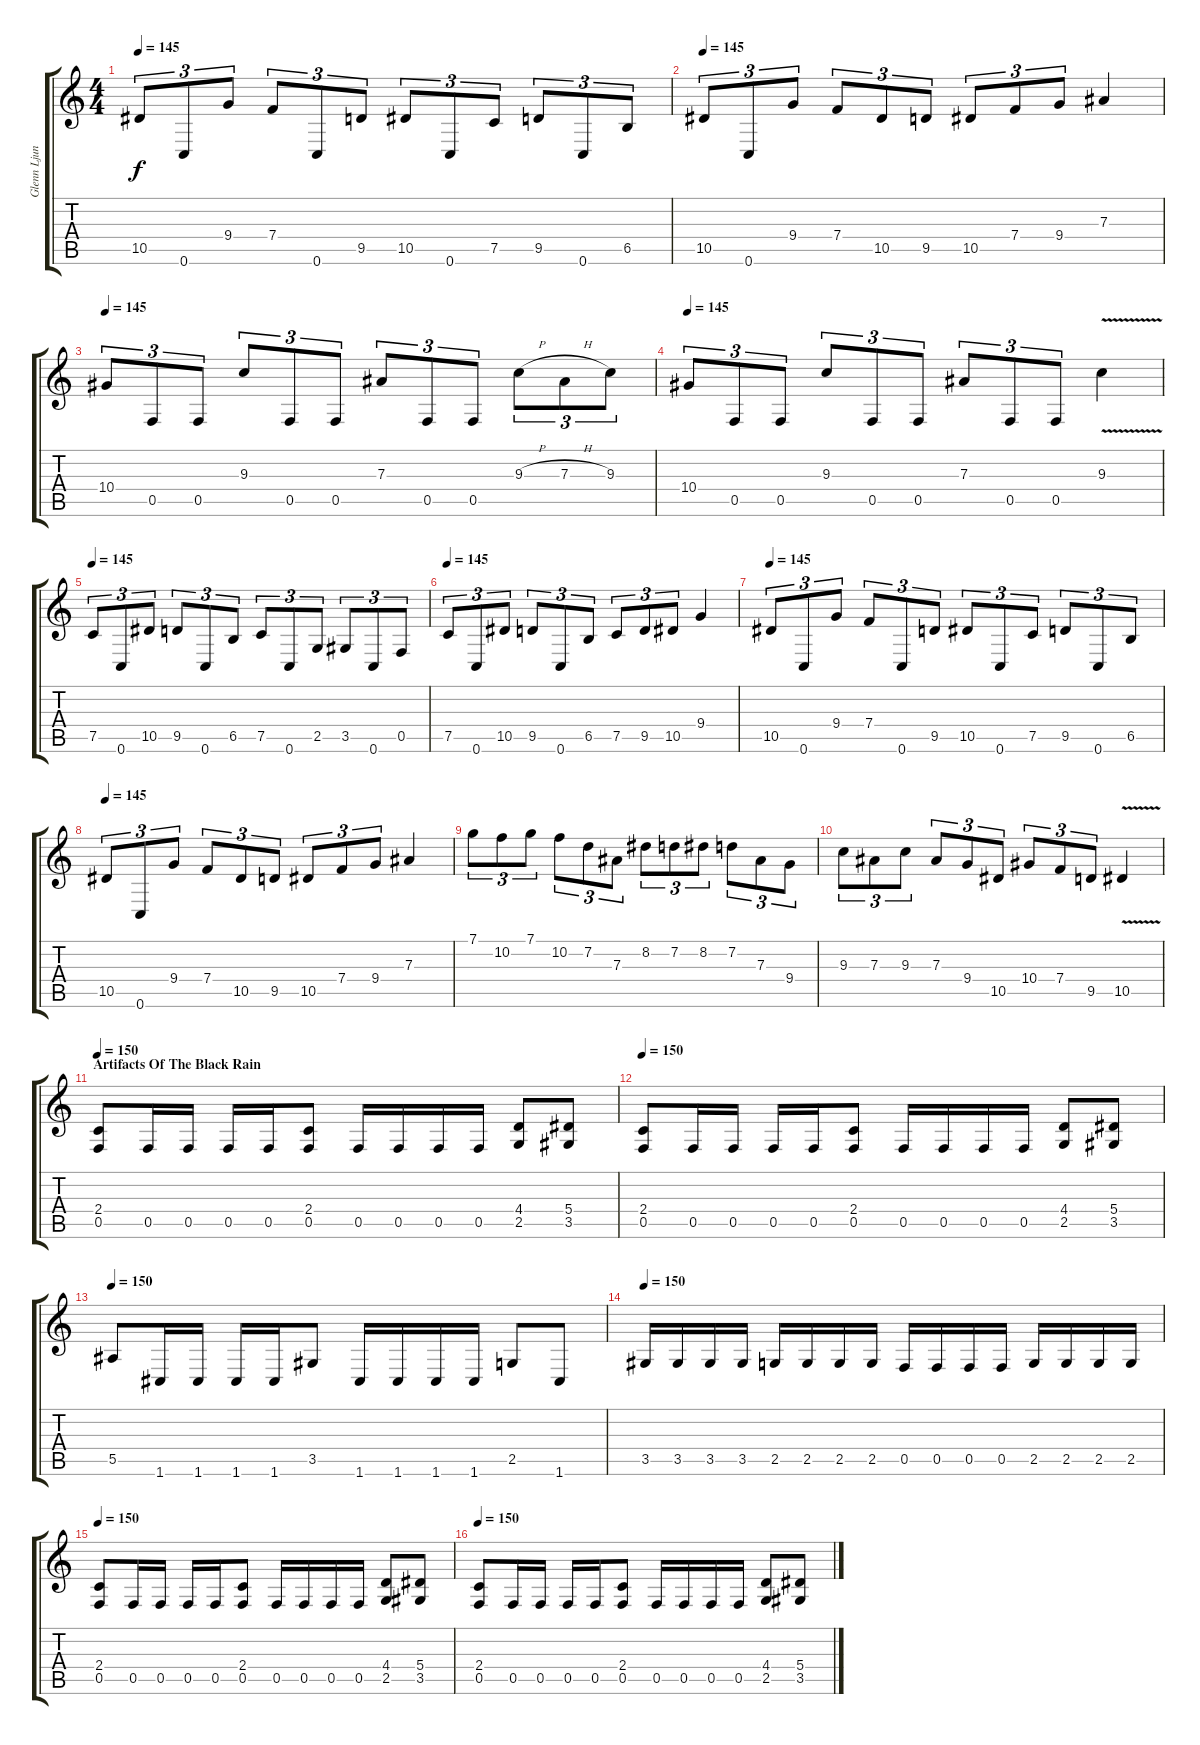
\track ("Glenn Ljungstrom" "Glenn Ljun") {instrument overdrivenguitar}
\staff {score tabs}
\tuning (C4 G3 Eb3 Bb2 F2 C2) {hide}
\ts (4 4)
\tempo 145
\clef g2
\ks c
10.5.8{tu (3 2) dy f} 0.6.8{tu (3 2)} 9.4.8{tu (3 2)} 7.4.8{tu (3 2)} 0.6.8{tu (3 2)} 9.5.8{tu (3 2)} 10.5.8{tu (3 2)} 0.6.8{tu (3 2)} 7.5.8{tu (3 2)} 9.5.8{tu (3 2)} 0.6.8{tu (3 2)} 6.5.8{tu (3 2)} |
\tempo 145
10.5.8{tu (3 2)} 0.6.8{tu (3 2)} 9.4.8{tu (3 2)} 7.4.8{tu (3 2)} 10.5.8{tu (3 2)} 9.5.8{tu (3 2)} 10.5.8{tu (3 2)} 7.4.8{tu (3 2)} 9.4.8{tu (3 2)} 7.3.4 |
\tempo 145
10.4.8{tu (3 2)} 0.5.8{tu (3 2)} 0.5.8{tu (3 2)} 9.3.8{tu (3 2)} 0.5.8{tu (3 2)} 0.5.8{tu (3 2)} 7.3.8{tu (3 2)} 0.5.8{tu (3 2)} 0.5.8{tu (3 2)} 9.3{h}.8{tu (3 2)} 7.3{h}.8{tu (3 2)} 9.3.8{tu (3 2)} |
\tempo 145
10.4.8{tu (3 2)} 0.5.8{tu (3 2)} 0.5.8{tu (3 2)} 9.3.8{tu (3 2)} 0.5.8{tu (3 2)} 0.5.8{tu (3 2)} 7.3.8{tu (3 2)} 0.5.8{tu (3 2)} 0.5.8{tu (3 2)} 9.3{v}.4 |
\tempo 145
7.5.8{tu (3 2)} 0.6.8{tu (3 2)} 10.5.8{tu (3 2)} 9.5.8{tu (3 2)} 0.6.8{tu (3 2)} 6.5.8{tu (3 2)} 7.5.8{tu (3 2)} 0.6.8{tu (3 2)} 2.5.8{tu (3 2)} 3.5.8{tu (3 2)} 0.6.8{tu (3 2)} 0.5.8{tu (3 2)} |
\tempo 145
7.5.8{tu (3 2)} 0.6.8{tu (3 2)} 10.5.8{tu (3 2)} 9.5.8{tu (3 2)} 0.6.8{tu (3 2)} 6.5.8{tu (3 2)} 7.5.8{tu (3 2)} 9.5.8{tu (3 2)} 10.5.8{tu (3 2)} 9.4.4 |
\tempo 145
10.5.8{tu (3 2)} 0.6.8{tu (3 2)} 9.4.8{tu (3 2)} 7.4.8{tu (3 2)} 0.6.8{tu (3 2)} 9.5.8{tu (3 2)} 10.5.8{tu (3 2)} 0.6.8{tu (3 2)} 7.5.8{tu (3 2)} 9.5.8{tu (3 2)} 0.6.8{tu (3 2)} 6.5.8{tu (3 2)} |
\tempo 145
10.5.8{tu (3 2)} 0.6.8{tu (3 2)} 9.4.8{tu (3 2)} 7.4.8{tu (3 2)} 10.5.8{tu (3 2)} 9.5.8{tu (3 2)} 10.5.8{tu (3 2)} 7.4.8{tu (3 2)} 9.4.8{tu (3 2)} 7.3.4 |
7.1.8{tu (3 2)} 10.2.8{tu (3 2)} 7.1.8{tu (3 2)} 10.2.8{tu (3 2)} 7.2.8{tu (3 2)} 7.3.8{tu (3 2)} 8.2.8{tu (3 2)} 7.2.8{tu (3 2)} 8.2.8{tu (3 2)} 7.2.8{tu (3 2)} 7.3.8{tu (3 2)} 9.4.8{tu (3 2)} |
9.3.8{tu (3 2)} 7.3.8{tu (3 2)} 9.3.8{tu (3 2)} 7.3.8{tu (3 2)} 9.4.8{tu (3 2)} 10.5.8{tu (3 2)} 10.4.8{tu (3 2)} 7.4.8{tu (3 2)} 9.5.8{tu (3 2)} 10.5{v}.4 |
\section ("" "Artifacts Of The Black Rain")
\tempo 150
(2.4 0.5).8 0.5.16 0.5.16 0.5.16 0.5.16 (2.4 0.5).8 0.5.16 0.5.16 0.5.16 0.5.16 (4.4 2.5).8 (5.4 3.5).8 |
\tempo 150
(2.4 0.5).8 0.5.16 0.5.16 0.5.16 0.5.16 (2.4 0.5).8 0.5.16 0.5.16 0.5.16 0.5.16 (4.4 2.5).8 (5.4 3.5).8 |
\tempo 150
5.5.8 1.6.16 1.6.16 1.6.16 1.6.16 3.5.8 1.6.16 1.6.16 1.6.16 1.6.16 2.5.8 1.6.8 |
\tempo 150
3.5.16 3.5.16 3.5.16 3.5.16 2.5.16 2.5.16 2.5.16 2.5.16 0.5.16 0.5.16 0.5.16 0.5.16 2.5.16 2.5.16 2.5.16 2.5.16 |
\tempo 150
(2.4 0.5).8 0.5.16 0.5.16 0.5.16 0.5.16 (2.4 0.5).8 0.5.16 0.5.16 0.5.16 0.5.16 (4.4 2.5).8 (5.4 3.5).8 |
\tempo 150
(2.4 0.5).8 0.5.16 0.5.16 0.5.16 0.5.16 (2.4 0.5).8 0.5.16 0.5.16 0.5.16 0.5.16 (4.4 2.5).8 (5.4 3.5).8
